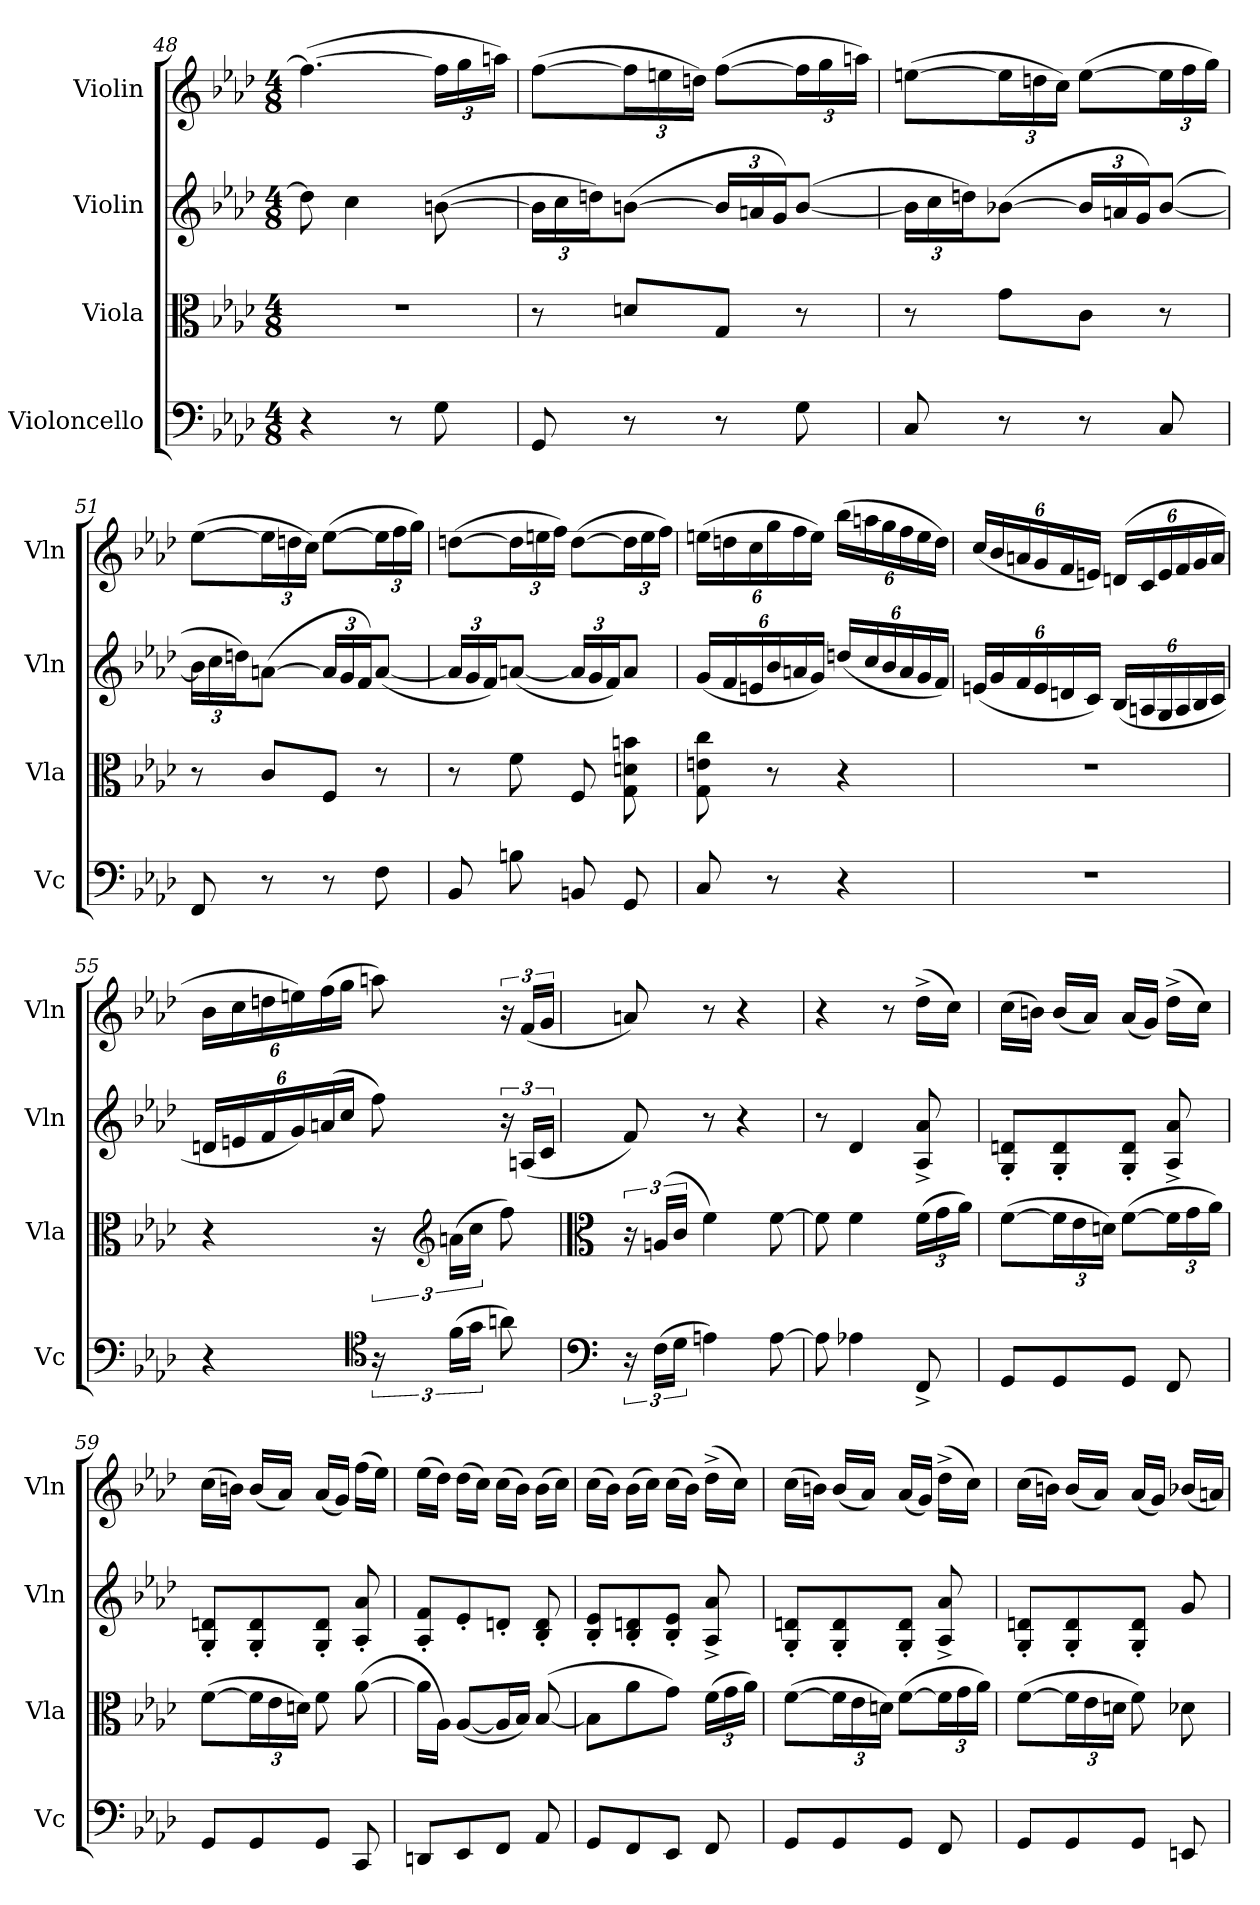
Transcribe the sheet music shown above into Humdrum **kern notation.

**kern	**kern	**kern	**kern
*part4	*part3	*part2	*part1
*staff4	*staff3	*staff2	*staff1
*I"Violoncello	*I"Viola	*I"Violin	*I"Violin
*I'Vc	*I'Vla	*I'Vln	*I'Vln
*clefF4	*clefC3	*clefG2	*clefG2
*k[b-e-a-d-]	*k[b-e-a-d-]	*k[b-e-a-d-]	*k[b-e-a-d-]
*M4/8	*M4/8	*M4/8	*M4/8
=48	=48	=48	=48
4r	2r	8dd-\]	(4.ff\_
.	.	4cc\	.
8r	.	.	.
8G\	.	([8bn\	24ff\LL]
.	.	.	24gg\
.	.	.	24aan\JJ)
=49	=49	=49	=49
8GG/	8r	24b\LL]	([8ff\L
.	.	24cc\	.
.	.	24ddn\J)	.
8r	8dn/L	([8bn\J	24ff\L]
.	.	.	24een\
.	.	.	24ddn\JJ)
8r	8G/J	24b/LL]	([8ff\L
.	.	24an/	.
.	.	24g/J)	.
8G\	8r	([8b/J	24ff\L]
.	.	.	24gg\
.	.	.	24aan\JJ)
=50	=50	=50	=50
8C/	8r	24b\LL]	([8een\L
.	.	24cc\	.
.	.	24ddn\J)	.
8r	8g\L	([8b-X\J	24ee\L]
.	.	.	24ddn\
.	.	.	24cc\JJ)
8r	8c\J	24b-/LL]	([8ee\L
.	.	24an/	.
.	.	24g/J)	.
8C/	8r	([8b-/J	24ee\L]
.	.	.	24ff\
.	.	.	24gg\JJ)
=51	=51	=51	=51
8FF/	8r	24b-\LL]	([8ee-\L
.	.	24cc\	.
.	.	24ddn\J)	.
8r	8c/L	([8an\J	24ee-\L]
.	.	.	24ddn\
.	.	.	24cc\JJ)
8r	8F/J	24a/LL]	([8ee-\L
.	.	24g/	.
.	.	24f/J)	.
8F\	8r	([8a/J	24ee-\L]
.	.	.	24ff\
.	.	.	24gg\JJ)
=52	=52	=52	=52
8BB-/	8r	24a/LL]	([8ddn\L
.	.	24g/	.
.	.	24f/J)	.
8Bn\	8f\	([8an/J	24dd\L]
.	.	.	24een\
.	.	.	24ff\JJ)
8BBn/	8F/	24a/LL]	([8dd\L
.	.	24g/	.
.	.	24f/J)	.
8GG/	8G\ 8dn\ 8bn\	8a/J	24dd\L]
.	.	.	24ee\
.	.	.	24ff\JJ)
=53	=53	=53	=53
8C/	8G\ 8en\ 8cc\	(24g/LL	(24een\LL
.	.	24f/	24ddn\
.	.	24en/	24cc\
8r	8r	24b-/	24gg\
.	.	24an/	24ff\
.	.	24g/JJ)	24ee\JJ)
4r	4r	(24ddn/LL	(24bb-\LL
.	.	24cc/	24aan\
.	.	24b-/	24gg\
.	.	24a/	24ff\
.	.	24g/	24ee\
.	.	24f/JJ)	24dd\JJ)
=54	=54	=54	=54
2r	2r	(24en/LL	(24cc/LL
.	.	24g/	24b-/
.	.	24f/	24an/
.	.	24e/	24g/
.	.	24dn/	24f/
.	.	24c/JJ)	24en/JJ)
.	.	(24B-/LL	(24dn/LL
.	.	24An/	24c/
.	.	24G/	24e/
.	.	24A/	24f/
.	.	24B-/	24g/
.	.	24c/JJ	24a/JJ
=55	=55	=55	=55
4r	4r	24dn/LL	24b-\LL
.	.	24en/	24cc\
.	.	24f/	24ddn\
.	.	24g/)	24een\)
.	.	(24an/	(24ff\
.	.	24cc/JJ	24gg\JJ
*clefC4	*	*	*
24r	24r	8ff\)	8aan\)
*	*clefG2	*	*
(24f\LL	(24an\LL	.	.
24g\JJ	24cc\JJ	.	.
8an\)	8ff\)	24r	24r
.	.	(24An/LL	(24f/LL
.	.	24c/JJ	24g/JJ
=56	=56	=56	=56
*clefF4	*clefC3	*	*
24r	24r	8f/)	8an/)
(24F\LL	(24An/LL	.	.
24G\JJ	24c/JJ	.	.
4An\)	4f\)	8r	8r
.	.	4r	4r
[8A\	[8f\	.	.
=57	=57	=57	=57
8A\]	8f\]	8r	4r
4A-X\	4f\	4d-/	.
.	.	.	8r
8FF^/	(24f\LL	8A-^/ 8a-^/	(16dd-^\LL
.	24g\	.	.
.	.	.	16cc\JJ)
.	24a-\JJ)	.	.
=58	=58	=58	=58
8GG/L	([8f\L	8G'/ 8dn'/L	(16cc\LL
.	.	.	16bn\JJ)
8GG/	24f\L]	8G'/ 8d'/	(16b/LL
.	24e-\	.	.
.	.	.	16a-/JJ)
.	24dn\JJ)	.	.
8GG/J	([8f\L	8G'/ 8d'/J	(16a-/LL
.	.	.	16g/JJ)
8FF/	24f\L]	8A-^/ 8a-^/	(16dd-^\LL
.	24g\	.	.
.	.	.	16cc\JJ)
.	24a-\JJ)	.	.
=59	=59	=59	=59
8GG/L	([8f\L	8G'/ 8dn'/L	(16cc\LL
.	.	.	16bn\JJ)
8GG/	24f\L]	8G'/ 8d'/	(16b/LL
.	24e-\	.	.
.	.	.	16a-/JJ)
.	24dn\JJ)	.	.
8GG/J	8f\	8G'/ 8d'/J	(16a-/LL
.	.	.	16g/JJ)
8CC/	([8a-\	8A-'/ 8a-'/	(16ff\LL
.	.	.	16ee-\JJ)
=60	=60	=60	=60
8DDn/L	16a-\LL]	8A-'/ 8f'/L	(16ee-\LL
.	16A-\JJ)	.	16dd-\JJ)
8EE-/	([8A-/L	8e-'/	(16dd-\LL
.	.	.	16cc\JJ)
8FF/J	16A-/L]	8dn'/J	(16cc\LL
.	16B-/JJ)	.	16b-\JJ)
8AA-/	([8B-/	8B-'/ 8d'/	(16b-\LL
.	.	.	16cc\JJ)
=61	=61	=61	=61
8GG/L	8B-\L]	8B-'/ 8e-'/L	(16cc\LL
.	.	.	16b-\JJ)
8FF/	8a-\	8B-'/ 8dn'/	(16b-\LL
.	.	.	16cc\JJ)
8EE-/J	8g\J)	8B-'/ 8e-'/J	(16cc\LL
.	.	.	16b-\JJ)
8FF/	(24f\LL	8A-^/ 8a-^/	(16dd-^\LL
.	24g\	.	.
.	.	.	16cc\JJ)
.	24a-\JJ)	.	.
=62	=62	=62	=62
8GG/L	([8f\L	8G'/ 8dn'/L	(16cc\LL
.	.	.	16bn\JJ)
8GG/	24f\L]	8G'/ 8d'/	(16b/LL
.	24e-\	.	.
.	.	.	16a-/JJ)
.	24dn\JJ)	.	.
8GG/J	([8f\L	8G'/ 8d'/J	(16a-/LL
.	.	.	16g/JJ)
8FF/	24f\L]	8A-^/ 8a-^/	(16dd-^\LL
.	24g\	.	.
.	.	.	16cc\JJ)
.	24a-\JJ)	.	.
=63	=63	=63	=63
8GG/L	([8f\L	8G'/ 8dn'/L	(16cc\LL
.	.	.	16bn\JJ)
8GG/	24f\L]	8G'/ 8d'/	(16b/LL
.	24e-\	.	.
.	.	.	16a-/JJ)
.	24dn\JJ	.	.
8GG/J	8f\)	8G'/ 8d'/J	(16a-/LL
.	.	.	16g/JJ)
8EEn/	8d-X\	8g/	(16b-X/LL
.	.	.	16an/JJ)
=	=	=	=
*-	*-	*-	*-
